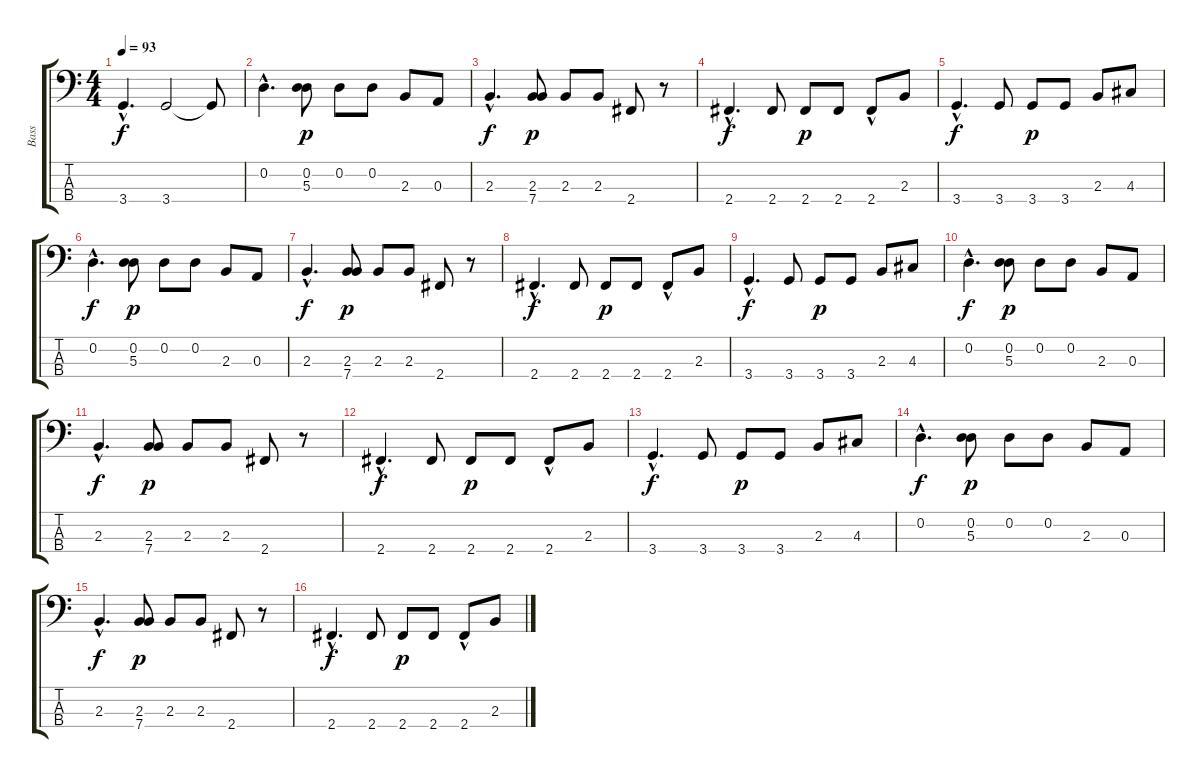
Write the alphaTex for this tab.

\track ("Bass" "Bass") {instrument electricbassfinger}
\staff {score tabs}
\tuning (G2 D2 A1 E1) {hide}
\ts (4 4)
\tempo 93
\clef f4
\ks c
3.4{hac}.4{d dy f} 3.4.2 3.4{t}.8 |
0.2{hac}.4{d} (0.2 5.3).8{dy p} 0.2.8 0.2.8 2.3.8 0.3.8 |
2.3{hac}.4{d dy f} (2.3 7.4).8{dy p} 2.3.8 2.3.8 2.4.8 r.8 |
2.4{hac}.4{d dy f} 2.4.8 2.4.8{dy p} 2.4.8 2.4{hac}.8 2.3.8 |
3.4{hac}.4{d dy f} 3.4.8 3.4.8{dy p} 3.4.8 2.3.8 4.3.8 |
0.2{hac}.4{d dy f} (0.2 5.3).8{dy p} 0.2.8 0.2.8 2.3.8 0.3.8 |
2.3{hac}.4{d dy f} (2.3 7.4).8{dy p} 2.3.8 2.3.8 2.4.8 r.8 |
2.4{hac}.4{d dy f} 2.4.8 2.4.8{dy p} 2.4.8 2.4{hac}.8 2.3.8 |
3.4{hac}.4{d dy f} 3.4.8 3.4.8{dy p} 3.4.8 2.3.8 4.3.8 |
0.2{hac}.4{d dy f} (0.2 5.3).8{dy p} 0.2.8 0.2.8 2.3.8 0.3.8 |
2.3{hac}.4{d dy f} (2.3 7.4).8{dy p} 2.3.8 2.3.8 2.4.8 r.8 |
2.4{hac}.4{d dy f} 2.4.8 2.4.8{dy p} 2.4.8 2.4{hac}.8 2.3.8 |
3.4{hac}.4{d dy f} 3.4.8 3.4.8{dy p} 3.4.8 2.3.8 4.3.8 |
0.2{hac}.4{d dy f} (0.2 5.3).8{dy p} 0.2.8 0.2.8 2.3.8 0.3.8 |
2.3{hac}.4{d dy f} (2.3 7.4).8{dy p} 2.3.8 2.3.8 2.4.8 r.8 |
2.4{hac}.4{d dy f} 2.4.8 2.4.8{dy p} 2.4.8 2.4{hac}.8 2.3.8
